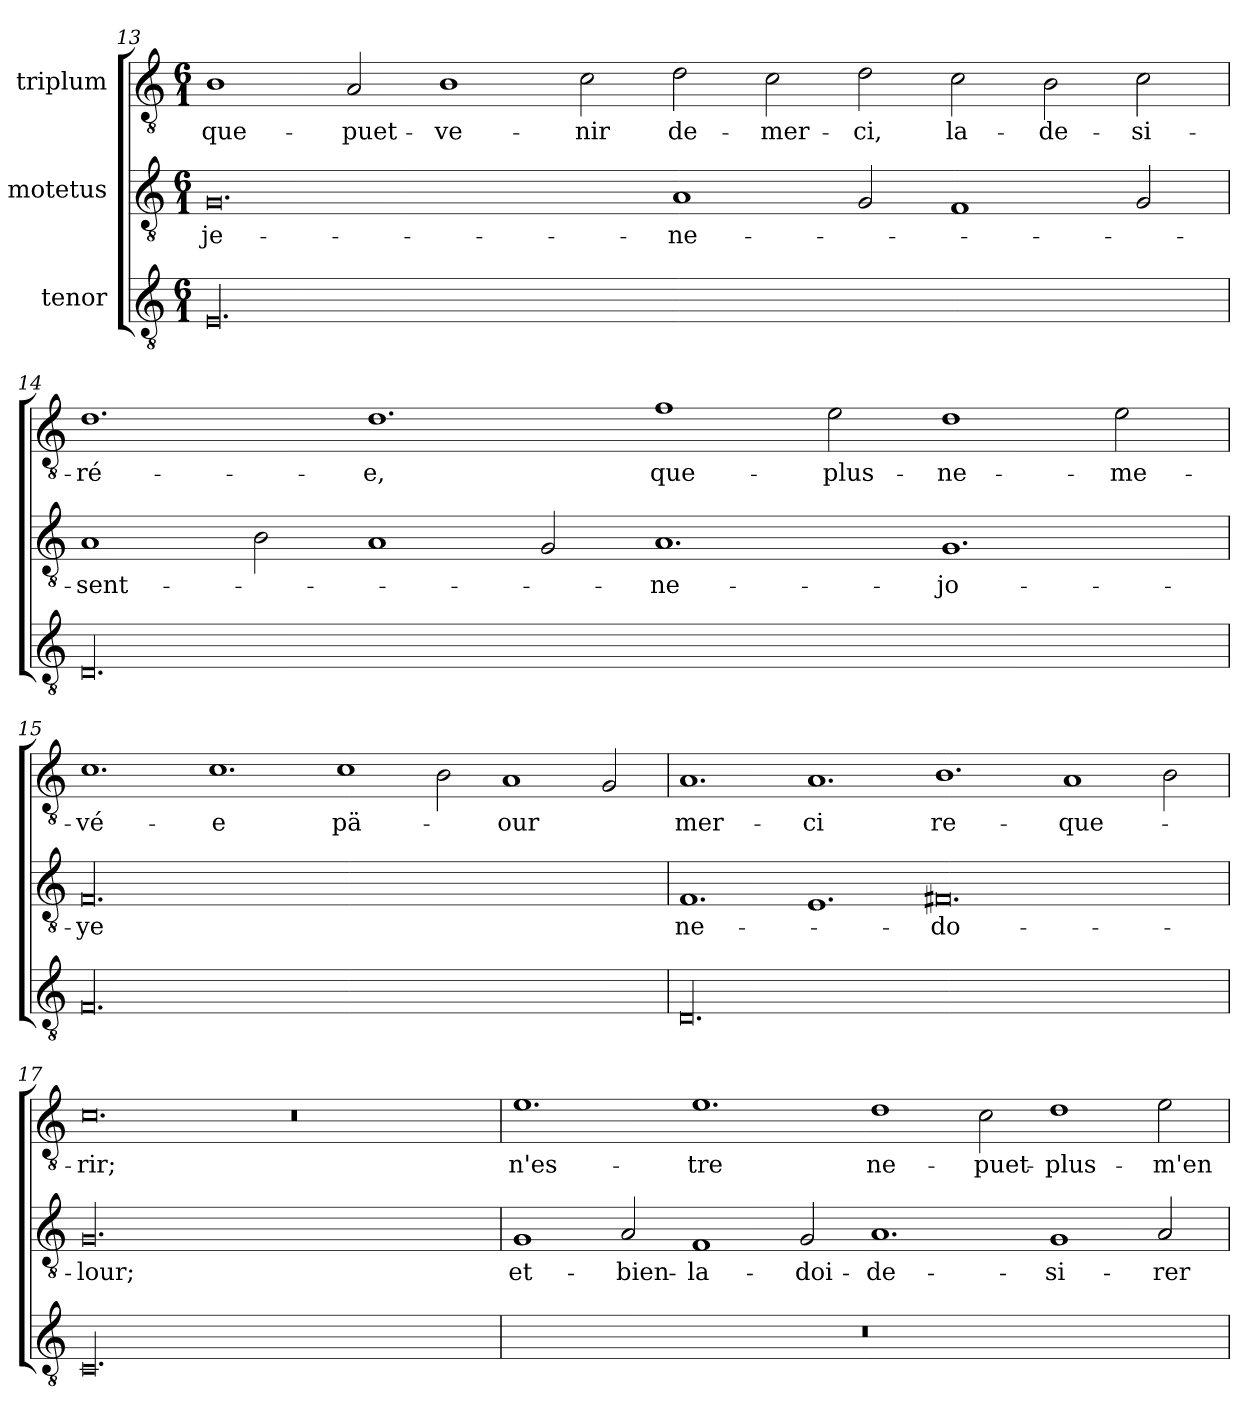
**kern	**kern	**text	**kern	**text
*part3	*part2	*part2	*part1	*part1
*staff3	*staff2	*staff2	*staff1	*staff1
*I"tenor	*I"motetus	*	*I"triplum	*
*clefGv2	*clefGv2	*	*clefGv2	*
*k[]	*k[]	*	*k[]	*
*C:	*C:	*	*C:	*
*M6/1	*M6/1	*	*M6/1	*
=13	=13	=13	=13	=13
00.E/	0.G/	je-	1B\	que-
.	.	.	2A/	puet-
.	.	.	1B\	ve-
.	.	.	2c\	-nir
.	1A/	ne-	2d\	de-
.	.	.	2c\	mer-
.	2G/	.	2d\	-ci,
.	1F/	.	2c\	la-
.	.	.	2B\	de-
.	2G/	.	2c\	-si-
=14	=14	=14	=14	=14
00.D/	1A/	sent-	1.d\	-ré-
.	2B\	.	.	.
.	1A/	.	1.d\	-e,
.	2G/	.	.	.
.	1.A/	ne-	1f\	que-
.	.	.	2e\	plus-
.	1.G/	jo-	1d\	ne-
.	.	.	2e\	me-
=15	=15	=15	=15	=15
00.F/	00.F/	-ye	1.c\	vé-
.	.	.	1.c\	-e
.	.	.	1c\	pä-
.	.	.	2B\	.
.	.	.	1A/	-our
.	.	.	2G/	.
=16	=16	=16	=16	=16
00.D/	1.F/	ne-	1.A/	mer-
.	1.E/	.	1.A/	-ci
.	0.F#X/	do-	1.B\	re-
.	.	.	1A/	-que-
.	.	.	2B\	.
=17	=17	=17	=17	=17
00.C/	00.G/	-lour;	0.c\	-rir;
.	.	.	0.r	.
=18	=18	=18	=18	=18
00.r	1G/	et-	1.e\	n'es-
.	2A/	bien-	.	.
.	1F/	la-	1.e\	-tre
.	2G/	doi-	.	.
.	1.A/	de-	1d\	ne-
.	.	.	2c\	puet-
.	1G/	-si-	1d\	plus-
.	2A/	-rer	2e\	m'en-
=	=	=	=	=
*-	*-	*-	*-	*-
